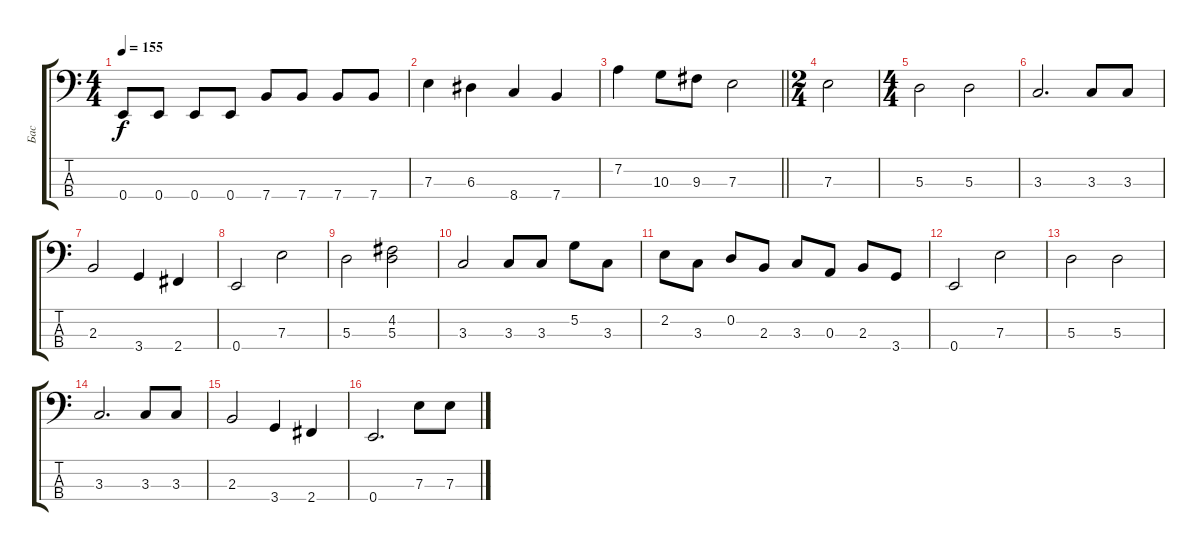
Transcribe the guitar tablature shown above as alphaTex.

\track ("Бас" "Бас") {instrument electricbassfinger}
\staff {score tabs}
\tuning (G2 D2 A1 E1) {hide}
\ts (4 4)
\tempo 155
\clef f4
\ks c
0.4.8{dy f} 0.4.8 0.4.8 0.4.8 7.4.8 7.4.8 7.4.8 7.4.8 |
7.3.4 6.3.4 8.4.4 7.4.4 |
\barLineRight lightlight
7.2.4 10.3.8 9.3.8 7.3.2 |
\ts (2 4)
7.3.2 |
\ts (4 4)
5.3.2 5.3.2 |
3.3.2{d} 3.3.8 3.3.8 |
2.3.2 3.4.4 2.4.4 |
0.4.2 7.3.2 |
5.3.2 (4.2 5.3).2 |
3.3.2 3.3.8 3.3.8 5.2.8 3.3.8 |
2.2.8 3.3.8 0.2.8 2.3.8 3.3.8 0.3.8 2.3.8 3.4.8 |
0.4.2 7.3.2 |
5.3.2 5.3.2 |
3.3.2{d} 3.3.8 3.3.8 |
2.3.2 3.4.4 2.4.4 |
0.4.2{d} 7.3.8 7.3.8
